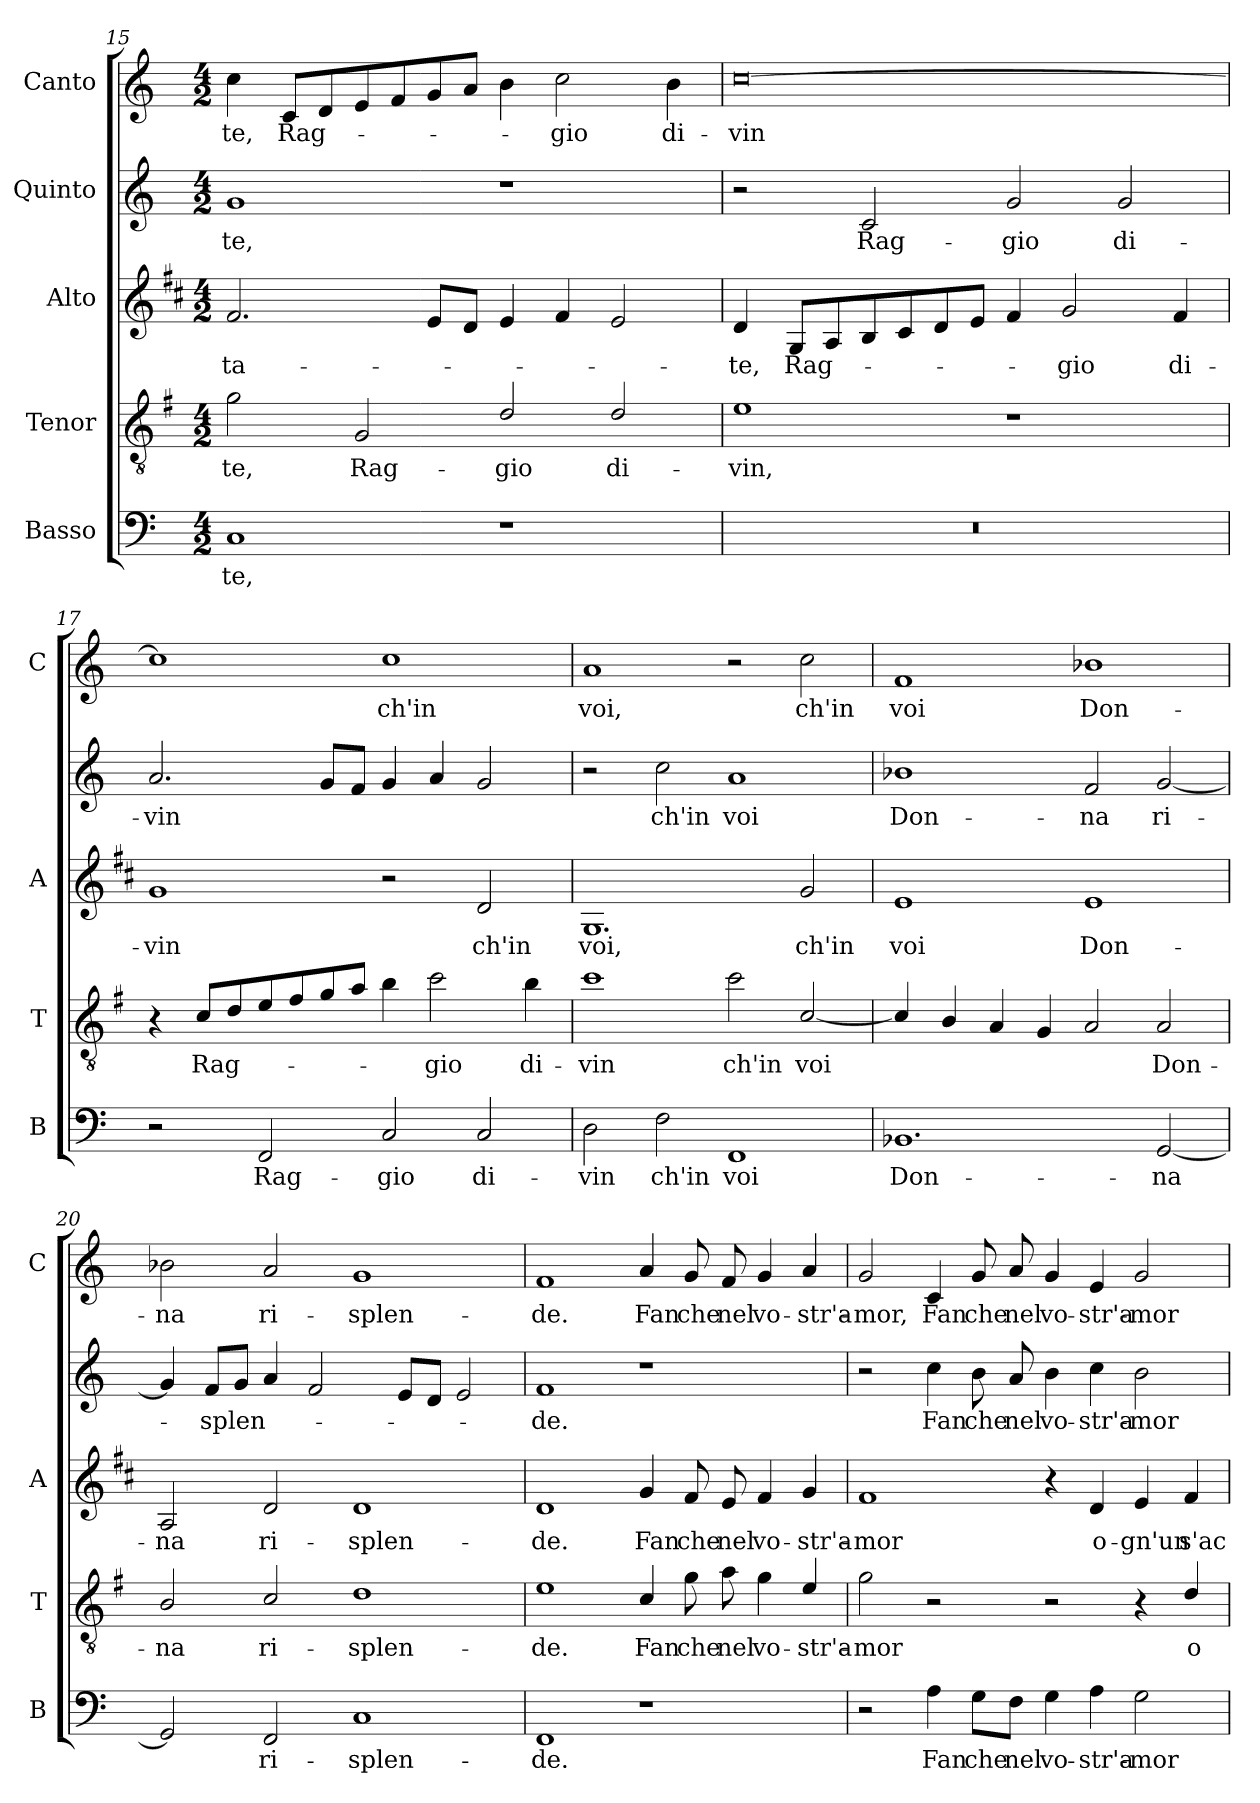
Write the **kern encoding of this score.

**kern	**text	**kern	**text	**kern	**text	**kern	**text	**kern	**text
*part5	*part5	*part4	*part4	*part3	*part3	*part2	*part2	*part1	*part1
*staff5	*staff5	*staff4	*staff4	*staff3	*staff3	*staff2	*staff2	*staff1	*staff1
*I"Basso	*	*I"Tenor	*	*I"Alto	*	*I"Quinto	*	*I"Canto	*
*I'B	*	*I'T	*	*I'A	*	*	*	*I'C	*
!!LO:PB:g=z
*clefF4	*	*clefGv2	*	*clefG2	*	*clefG2	*	*clefG2	*
*	*	*ITrd4c7	*	*ITrd1c2	*	*	*	*	*
*k[]	*	*k[]	*	*k[]	*	*k[]	*	*k[]	*
*C:	*	*C:	*	*C:	*	*C:	*	*C:	*
*M4/2	*	*M4/2	*	*M4/2	*	*M4/2	*	*M4/2	*
=15	=15	=15	=15	=15	=15	=15	=15	=15	=15
!	!LO:LY:b	!	!LO:LY:b	!	!LO:LY:b	!	!LO:LY:b	!	!LO:LY:b
1C	-te,	2c\	-te,	2.e/	-ta-	1g	-te,	4cc\	-te,
!	!	!	!	!	!	!	!	!	!LO:LY:b
.	.	.	.	.	.	.	.	8c/L	Rag-
.	.	.	.	.	.	.	.	8d/	.
!	!	!	!LO:LY:b	!	!	!	!	!	!
.	.	2C/	Rag-	.	.	.	.	8e/	.
.	.	.	.	.	.	.	.	8f/	.
.	.	.	.	8d/L	.	.	.	8g/	.
.	.	.	.	8c/J	.	.	.	8a/J	.
!	!	!	!LO:LY:b	!	!	!	!	!	!
1r	.	2G/	-gio	4d/	.	1r	.	4b\	.
!	!	!	!	!	!	!	!	!	!LO:LY:b
.	.	.	.	4e/	.	.	.	2cc\	-gio
!	!	!	!LO:LY:b	!	!	!	!	!	!
.	.	2G/	di-	2d/	.	.	.	.	.
!	!	!	!	!	!	!	!	!	!LO:LY:b
.	.	.	.	.	.	.	.	4b\	di-
=16	=16	=16	=16	=16	=16	=16	=16	=16	=16
!	!	!	!LO:LY:b	!	!LO:LY:b	!	!	!	!LO:LY:b
0r	.	1A	-vin,	4c/	-te,	2r	.	[0cc	-vin
!	!	!	!	!	!LO:LY:b	!	!	!	!
.	.	.	.	8F/L	Rag-	.	.	.	.
.	.	.	.	8G/	.	.	.	.	.
!	!	!	!	!	!	!	!LO:LY:b	!	!
.	.	.	.	8A/	.	2c/	Rag-	.	.
.	.	.	.	8B/	.	.	.	.	.
.	.	.	.	8c/	.	.	.	.	.
.	.	.	.	8d/J	.	.	.	.	.
!	!	!	!	!	!	!	!LO:LY:b	!	!
.	.	1r	.	4e/	.	2g/	-gio	.	.
!	!	!	!	!	!LO:LY:b	!	!	!	!
.	.	.	.	2f/	-gio	.	.	.	.
!	!	!	!	!	!	!	!LO:LY:b	!	!
.	.	.	.	.	.	2g/	di-	.	.
!	!	!	!	!	!LO:LY:b	!	!	!	!
.	.	.	.	4e/	di-	.	.	.	.
=17	=17	=17	=17	=17	=17	=17	=17	=17	=17
!	!	!	!	!	!LO:LY:b	!	!LO:LY:b	!	!
2r	.	4r	.	1f	-vin	2.a/	-vin	1cc]	.
!	!	!	!LO:LY:b	!	!	!	!	!	!
.	.	8F/L	Rag-	.	.	.	.	.	.
.	.	8G/	.	.	.	.	.	.	.
!	!LO:LY:b	!	!	!	!	!	!	!	!
2FF/	Rag-	8A/	.	.	.	.	.	.	.
.	.	8B/	.	.	.	.	.	.	.
.	.	8c/	.	.	.	8g/L	.	.	.
.	.	8d/J	.	.	.	8f/J	.	.	.
!	!LO:LY:b	!	!	!	!	!	!	!	!LO:LY:b
2C/	-gio	4e\	.	2r	.	4g/	.	1cc	ch'in
!	!	!	!LO:LY:b	!	!	!	!	!	!
.	.	2f\	-gio	.	.	4a/	.	.	.
!	!LO:LY:b	!	!	!	!LO:LY:b	!	!	!	!
2C/	di-	.	.	2c/	ch'in	2g/	.	.	.
!	!	!	!LO:LY:b	!	!	!	!	!	!
.	.	4e\	di-	.	.	.	.	.	.
=18	=18	=18	=18	=18	=18	=18	=18	=18	=18
!	!LO:LY:b	!	!LO:LY:b	!	!LO:LY:b	!	!	!	!LO:LY:b
2D\	-vin	1f	-vin	1.F	voi,	2r	.	1a	voi,
!	!LO:LY:b	!	!	!	!	!	!LO:LY:b	!	!
2F\	ch'in	.	.	.	.	2cc\	ch'in	.	.
!	!LO:LY:b	!	!LO:LY:b	!	!	!	!LO:LY:b	!	!
1FF	voi	2f\	ch'in	.	.	1a	voi	2r	.
!	!	!	!LO:LY:b	!	!LO:LY:b	!	!	!	!LO:LY:b
.	.	[2F/	voi	2f/	ch'in	.	.	2cc\	ch'in
=19	=19	=19	=19	=19	=19	=19	=19	=19	=19
!	!LO:LY:b	!	!	!	!LO:LY:b	!	!LO:LY:b	!	!LO:LY:b
1.BB-X	Don-	4F/]	.	1d	voi	1b-X	Don-	1f	voi
.	.	4E/	.	.	.	.	.	.	.
.	.	4D/	.	.	.	.	.	.	.
.	.	4C/	.	.	.	.	.	.	.
!	!	!	!	!	!LO:LY:b	!	!LO:LY:b	!	!LO:LY:b
.	.	2D/	.	1d	Don-	2f/	-na	1b-X	Don-
!	!LO:LY:b	!	!LO:LY:b	!	!	!	!LO:LY:b	!	!
[2GG/	-na	2D/	Don-	.	.	[2g/	ri-	.	.
!!LO:LB:g=z
=20	=20	=20	=20	=20	=20	=20	=20	=20	=20
!	!	!	!LO:LY:b	!	!LO:LY:b	!	!	!	!LO:LY:b
2GG/]	.	2E/	-na	2G/	-na	4g/]	.	2b-X\	-na
!	!	!	!	!	!	!	!LO:LY:b	!	!
.	.	.	.	.	.	8f/L	-splen-	.	.
.	.	.	.	.	.	8g/J	.	.	.
!	!LO:LY:b	!	!LO:LY:b	!	!LO:LY:b	!	!	!	!LO:LY:b
2FF/	ri-	2F/	ri-	2c/	ri-	4a/	.	2a/	ri-
.	.	.	.	.	.	2f/	.	.	.
!	!LO:LY:b	!	!LO:LY:b	!	!LO:LY:b	!	!	!	!LO:LY:b
1C	-splen-	1G	-splen-	1c	-splen-	.	.	1g	-splen-
.	.	.	.	.	.	8e/L	.	.	.
.	.	.	.	.	.	8d/J	.	.	.
.	.	.	.	.	.	2e/	.	.	.
=21	=21	=21	=21	=21	=21	=21	=21	=21	=21
!	!LO:LY:b	!	!LO:LY:b	!	!LO:LY:b	!	!LO:LY:b	!	!LO:LY:b
1FF	-de.	1A	-de.	1c	-de.	1f	-de.	1f	-de.
!	!	!	!LO:LY:b	!	!LO:LY:b	!	!	!	!LO:LY:b
1r	.	4F/	Fan	4f/	Fan	1r	.	4a/	Fan
!	!	!	!LO:LY:b	!	!LO:LY:b	!	!	!	!LO:LY:b
.	.	8c\	che	8e/	che	.	.	8g/	che
!	!	!	!LO:LY:b	!	!LO:LY:b	!	!	!	!LO:LY:b
.	.	8d\	nel	8d/	nel	.	.	8f/	nel
!	!	!	!LO:LY:b	!	!LO:LY:b	!	!	!	!LO:LY:b
.	.	4c\	vo-	4e/	vo-	.	.	4g/	vo-
!	!	!	!LO:LY:b	!	!LO:LY:b	!	!	!	!LO:LY:b
.	.	4A/	-str'a-	4f/	-str'a-	.	.	4a/	-str'a-
=22	=22	=22	=22	=22	=22	=22	=22	=22	=22
!	!	!	!LO:LY:b	!	!LO:LY:b	!	!	!	!LO:LY:b
2r	.	2c\	-mor	1e	-mor	2r	.	2g/	-mor,
!	!LO:LY:b	!	!	!	!	!	!LO:LY:b	!	!LO:LY:b
4A\	Fan	2r	.	.	.	4cc\	Fan	4c/	Fan
!	!LO:LY:b	!	!	!	!	!	!LO:LY:b	!	!LO:LY:b
8G\L	che	.	.	.	.	8b\	che	8g/	che
!	!LO:LY:b	!	!	!	!	!	!LO:LY:b	!	!LO:LY:b
8F\J	nel	.	.	.	.	8a/	nel	8a/	nel
!	!LO:LY:b	!	!	!	!	!	!LO:LY:b	!	!LO:LY:b
4G\	vo-	2r	.	4r	.	4b\	vo-	4g/	vo-
!	!LO:LY:b	!	!	!	!LO:LY:b	!	!LO:LY:b	!	!LO:LY:b
4A\	-str'a-	.	.	4c/	o-	4cc\	-str'a-	4e/	-str'a-
!	!LO:LY:b	!	!	!	!LO:LY:b	!	!LO:LY:b	!	!LO:LY:b
2G\	-mor	4r	.	4d/	-gn'un	2b\	-mor	2g/	-mor
!	!	!	!LO:LY:b	!	!LO:LY:b	!	!	!	!
.	.	4G/	o-	4e/	s'ac-	.	.	.	.
=	=	=	=	=	=	=	=	=	=
*-	*-	*-	*-	*-	*-	*-	*-	*-	*-
